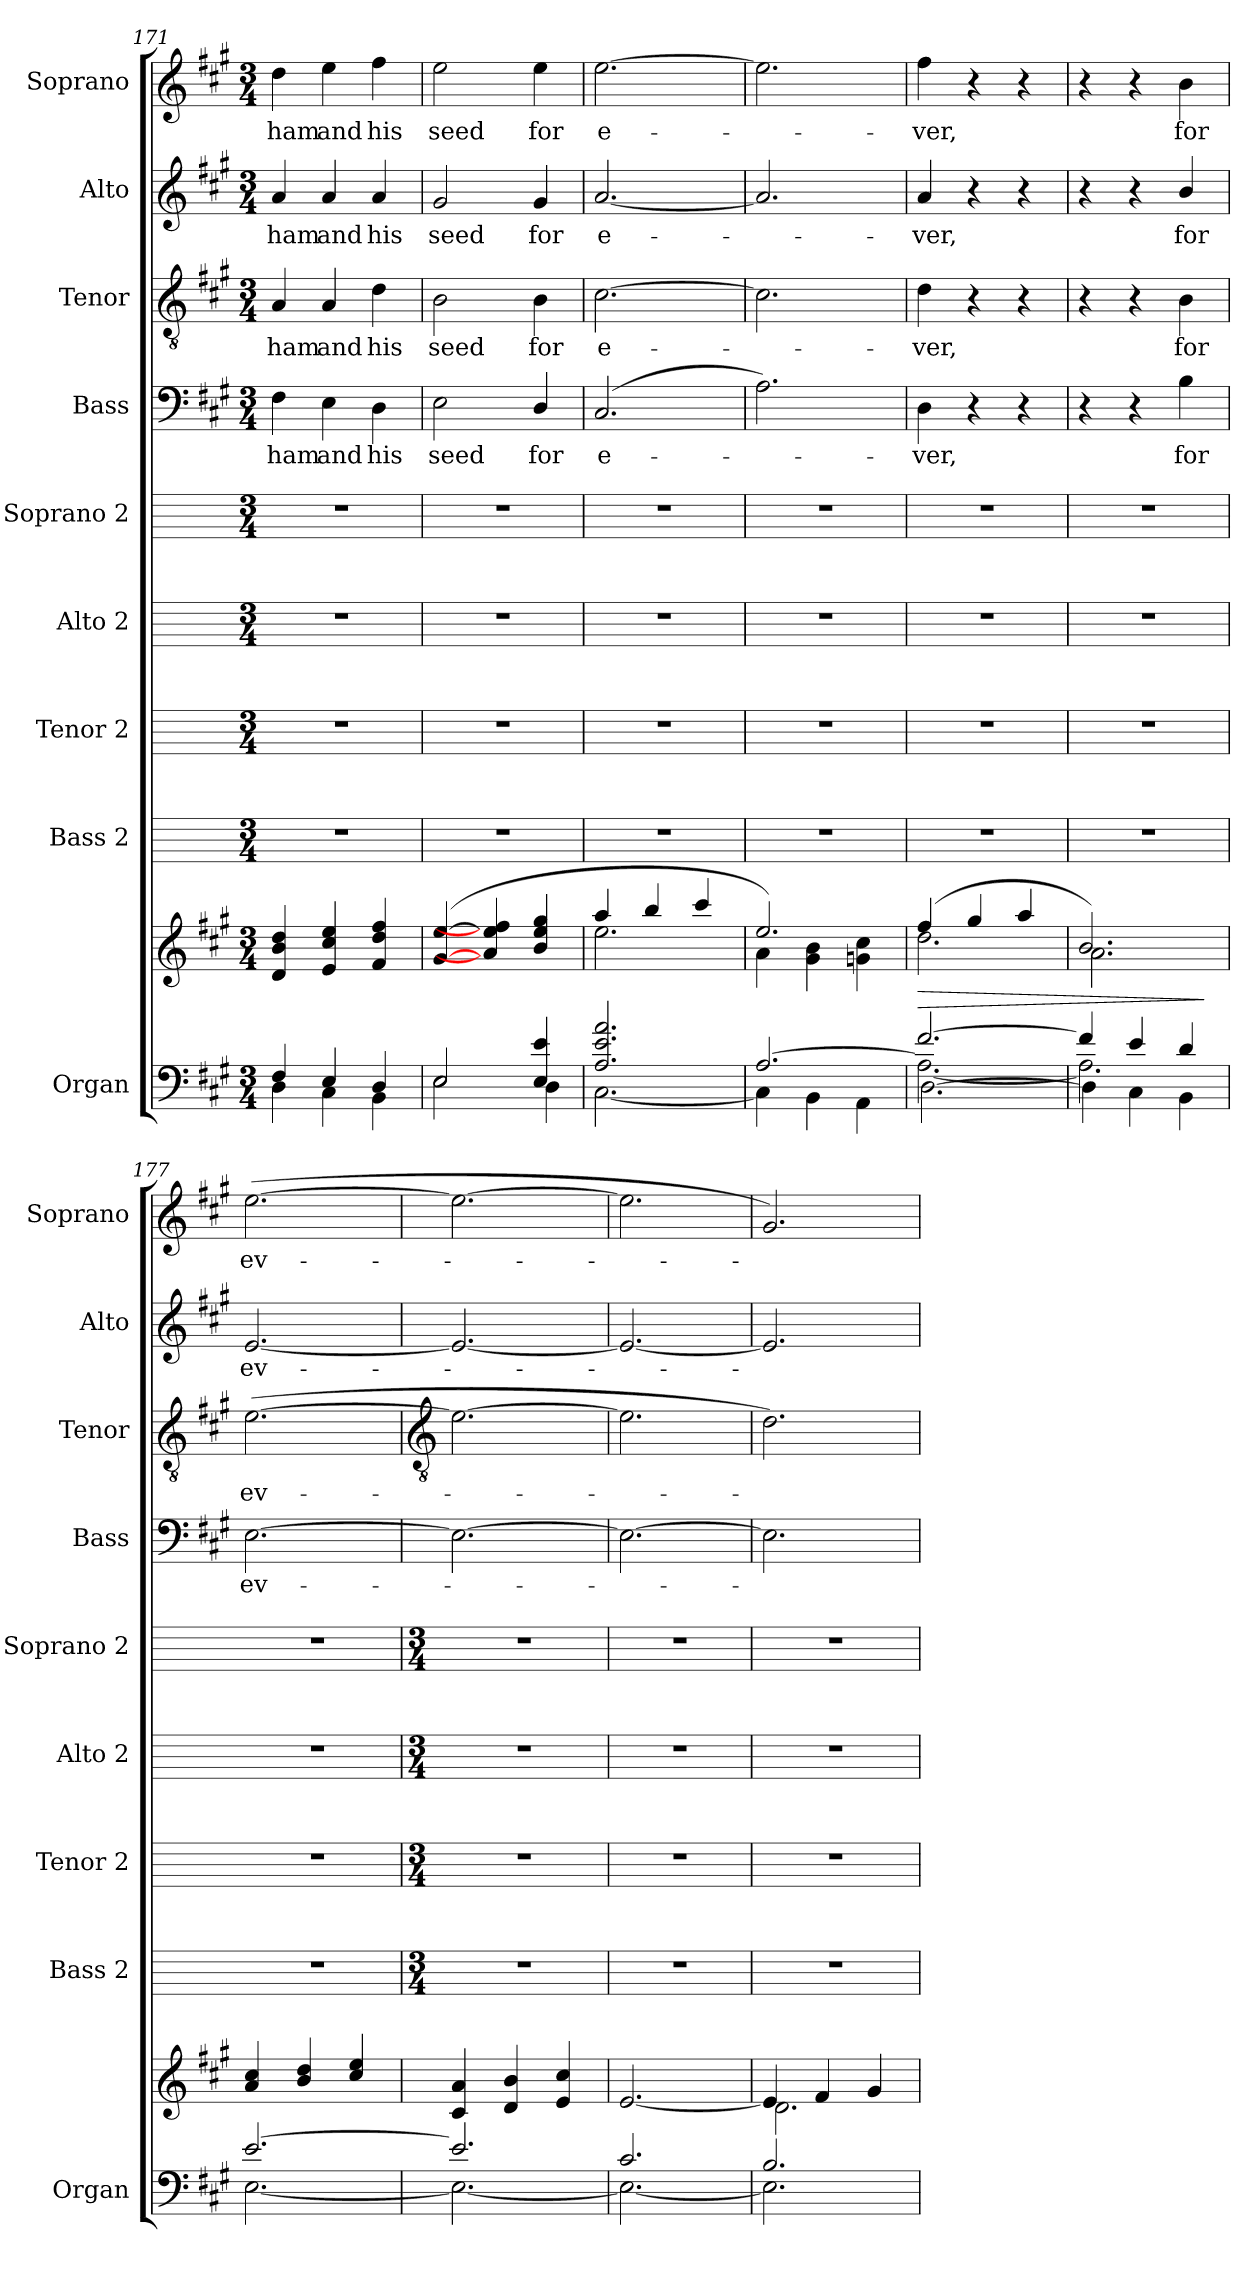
**kern	**kern	**dynam	**kern	**kern	**kern	**kern	**kern	**text	**kern	**text	**kern	**text	**kern	**text
*part9	*part9	*part9	*part8	*part7	*part6	*part5	*part4	*part4	*part3	*part3	*part2	*part2	*part1	*part1
*staff10	*staff9	*staff9/10	*staff8	*staff7	*staff6	*staff5	*staff4	*staff4	*staff3	*staff3	*staff2	*staff2	*staff1	*staff1
*I"Organ	*	*	*I"Bass 2	*I"Tenor 2	*I"Alto 2	*I"Soprano 2	*I"Bass	*	*I"Tenor	*	*I"Alto	*	*I"Soprano	*
*I'Organ	*	*	*I'Bass 2	*I'Tenor 2	*I'Alto 2	*I'Soprano 2	*I'Bass	*	*I'Tenor	*	*I'Alto	*	*I'Soprano	*
*clefF4	*clefG2	*	*	*	*	*	*clefF4	*	*clefGv2	*	*clefG2	*	*clefG2	*
*k[f#c#g#]	*k[f#c#g#]	*	*	*	*	*	*k[f#c#g#]	*	*k[f#c#g#]	*	*k[f#c#g#]	*	*k[f#c#g#]	*
*A:	*A:	*	*	*	*	*	*A:	*	*A:	*	*A:	*	*A:	*
*M3/4	*M3/4	*	*M3/4	*M3/4	*M3/4	*M3/4	*M3/4	*	*M3/4	*	*M3/4	*	*M3/4	*
=171	=171	=171	=171	=171	=171	=171	=171	=171	=171	=171	=171	=171	=171	=171
*^	*^	*	*	*	*	*	*	*	*	*	*	*	*	*
*	*^	*	*	*	*	*	*	*	*	*	*	*	*	*	*	*
!	!	!LO:N:vis=1	!	!LO:N:vis=1	!LO:HP:b	!	!	!	!	!	!LO:LY:b	!	!LO:LY:b	!	!LO:LY:b	!	!LO:LY:b
4F#/	4D\	2.ryy	4d/ 4b/ 4dd/	2.ryy	<	2.r	2.r	2.r	2.r	4F#	-ham	4A	-ham	4a	-ham	4dd	-ham
!	!	!	!	!	!	!	!	!	!	!	!LO:LY:b	!	!LO:LY:b	!	!LO:LY:b	!	!LO:LY:b
4E/	4C#\	.	4e/ 4cc#/ 4ee/	.	.	.	.	.	.	4E	and	4A	and	4a	and	4ee	and
!	!	!	!	!	!	!	!	!	!	!	!LO:LY:b	!	!LO:LY:b	!	!LO:LY:b	!	!LO:LY:b
4D/	4BB\	.	4f#/ 4dd/ 4ff#/	.	.	.	.	.	.	4D	his	4d	his	4a	his	4ff#	his
*v	*v	*v	*	*	*	*	*	*	*	*	*	*	*	*	*	*	*
*	*v	*v	*	*	*	*	*	*	*	*	*	*	*	*	*
.	.	[	.	.	.	.	.	.	.	.	.	.	.	.
=172	=172	=172	=172	=172	=172	=172	=172	=172	=172	=172	=172	=172	=172	=172
*^	*^	*	*	*	*	*	*	*	*	*	*	*	*	*
*	*^	*	*	*	*	*	*	*	*	*	*	*	*	*	*	*
!	!	!LO:N:vis=1	!	!LO:N:vis=1	!	!	!	!	!	!	!LO:LY:b	!	!LO:LY:b	!	!LO:LY:b	!	!LO:LY:b
2E/	2E\	2.ryy	(>[4g#/ [4ee/	2.ryy	.	2.r	2.r	2.r	2.r	2E	seed	2B	seed	2g#	seed	2ee	seed
.	.	.	4a/] 4ee/] 4ff#/]	.	.	.	.	.	.	.	.	.	.	.	.	.	.
!	!	!	!	!	!	!	!	!	!	!	!LO:LY:b	!	!LO:LY:b	!	!LO:LY:b	!	!LO:LY:b
4E/ 4e/	4D\	.	4b/ 4ee/ 4gg#/	.	.	.	.	.	.	4D/	for	4B	for	4g#	for	4ee	for
=173	=173	=173	=173	=173	=173	=173	=173	=173	=173	=173	=173	=173	=173	=173	=173	=173	=173
!	!	!LO:N:vis=1	!	!	!	!	!	!	!	!	!LO:LY:b	!	!LO:LY:b	!	!LO:LY:b	!	!LO:LY:b
2.A/ 2.e/ 2.a/	[2.C#\	2.ryy	4aa	2.ee\	.	2.r	2.r	2.r	2.r	(<2.C#	e-	[2.c#	e-	[2.a	e-	[2.ee	e-
.	.	.	4bb	.	.	.	.	.	.	.	.	.	.	.	.	.	.
.	.	.	4ccc#	.	.	.	.	.	.	.	.	.	.	.	.	.	.
=174	=174	=174	=174	=174	=174	=174	=174	=174	=174	=174	=174	=174	=174	=174	=174	=174	=174
!	!	!LO:N:vis=1	!	!	!	!	!	!	!	!	!	!	!	!	!	!	!
[2.A/	4C#\]	2.ryy	2.ee/)	4a\	.	2.r	2.r	2.r	2.r	2.A)	.	2.c#]	.	2.a]	.	2.ee]	.
.	4BB\	.	.	4g#\ 4b\	.	.	.	.	.	.	.	.	.	.	.	.	.
.	4AA\	.	.	4gn\ 4cc#\	.	.	.	.	.	.	.	.	.	.	.	.	.
=175	=175	=175	=175	=175	=175	=175	=175	=175	=175	=175	=175	=175	=175	=175	=175	=175	=175
!	!	!	!	!	!LO:HP:b	!	!	!	!	!	!LO:LY:b	!	!LO:LY:b	!	!LO:LY:b	!	!LO:LY:b
[2.f#/	2.A\_	[2.D\	(>4ff#/	2.dd\	>	2.r	2.r	2.r	2.r	4D	ver,	4d	ver,	4a	ver,	4ff#	ver,
.	.	.	4gg#/	.	.	.	.	.	.	4r	.	4r	.	4r	.	4r	.
.	.	.	4aa	.	.	.	.	.	.	4r	.	4r	.	4r	.	4r	.
=176	=176	=176	=176	=176	=176	=176	=176	=176	=176	=176	=176	=176	=176	=176	=176	=176	=176
4f#/]	2.A\]	4D\]	2.b/)	2.a\	.	2.r	2.r	2.r	2.r	4r	.	4r	.	4r	.	4r	.
4e/	.	4C#\	.	.	.	.	.	.	.	4r	.	4r	.	4r	.	4r	.
!	!	!	!	!	!	!	!	!	!	!	!LO:LY:b	!	!LO:LY:b	!	!LO:LY:b	!	!LO:LY:b
4d/	.	4BB\	.	.	.	.	.	.	.	4B	for	4B	for	4b/	for	4b	for
*v	*v	*v	*	*	*	*	*	*	*	*	*	*	*	*	*	*	*
*	*v	*v	*	*	*	*	*	*	*	*	*	*	*	*	*
.	.	]	.	.	.	.	.	.	.	.	.	.	.	.
=177	=177	=177	=177	=177	=177	=177	=177	=177	=177	=177	=177	=177	=177	=177
*^	*	*	*	*	*	*	*	*	*	*	*	*	*	*
*	*^	*	*	*	*	*	*	*	*	*	*	*	*	*	*
!	!	!	!LO:TX:b:Bi:t=dim.	!	!	!	!	!	!	!	!	!	!	!	!	!
!	!	!LO:N:vis=1	!	!	!	!	!	!	!	!LO:LY:b	!	!LO:LY:b	!	!LO:LY:b	!	!LO:LY:b
*	*	*	*^	*	*	*	*	*	*	*	*	*	*	*	*	*
[2.e/	[2.E\	2.ryy	4a/ 4cc#/	2ryy	.	2.r	2.r	2.r	2.r	[2.E	ev-	(>[2.e	ev-	[2.e	ev-	(>[2.ee	ev-
.	.	.	4b/ 4dd/	.	.	.	.	.	.	.	.	.	.	.	.	.	.
.	.	.	4cc#/ 4ee/	4ryy	.	.	.	.	.	.	.	.	.	.	.	.	.
*v	*v	*v	*	*	*	*	*	*	*	*	*	*	*	*	*	*	*
!!LO:LB:g=z
=178	=178	=178	=178	=178	=178	=178	=178	=178	=178	=178	=178	=178	=178	=178	=178
*	*	*	*	*	*	*	*	*	*	*clefGv2	*	*	*	*	*
*	*	*	*	*M3/4	*M3/4	*M3/4	*M3/4	*	*	*	*	*	*	*	*
*^	*	*	*	*	*	*	*	*	*	*	*	*	*	*	*
2.e/]	2.E\_	4c#/ 4a/	2ryy	.	2.r	2.r	2.r	2.r	2.E_	.	2.e_	.	2.e_	.	2.ee_	.
.	.	4d/ 4b/	.	.	.	.	.	.	.	.	.	.	.	.	.	.
.	.	4e/ 4cc#/	4ryy	.	.	.	.	.	.	.	.	.	.	.	.	.
=179	=179	=179	=179	=179	=179	=179	=179	=179	=179	=179	=179	=179	=179	=179	=179	=179
2.c#/	2.E\_	[2.e/	2ryy	.	2.r	2.r	2.r	2.r	2.E_	.	2.e]	.	2.e_	.	2.ee]	.
.	.	.	4ryy	.	.	.	.	.	.	.	.	.	.	.	.	.
=180	=180	=180	=180	=180	=180	=180	=180	=180	=180	=180	=180	=180	=180	=180	=180	=180
2.B/	2.E\]	4e/]	2.d\	.	2.r	2.r	2.r	2.r	2.E]	.	2.d)	.	2.e]	.	2.g#)	.
.	.	4f#/	.	.	.	.	.	.	.	.	.	.	.	.	.	.
.	.	4g#/	.	.	.	.	.	.	.	.	.	.	.	.	.	.
*v	*v	*	*	*	*	*	*	*	*	*	*	*	*	*	*	*
*	*v	*v	*	*	*	*	*	*	*	*	*	*	*	*	*
=	=	=	=	=	=	=	=	=	=	=	=	=	=	=
*-	*-	*-	*-	*-	*-	*-	*-	*-	*-	*-	*-	*-	*-	*-
